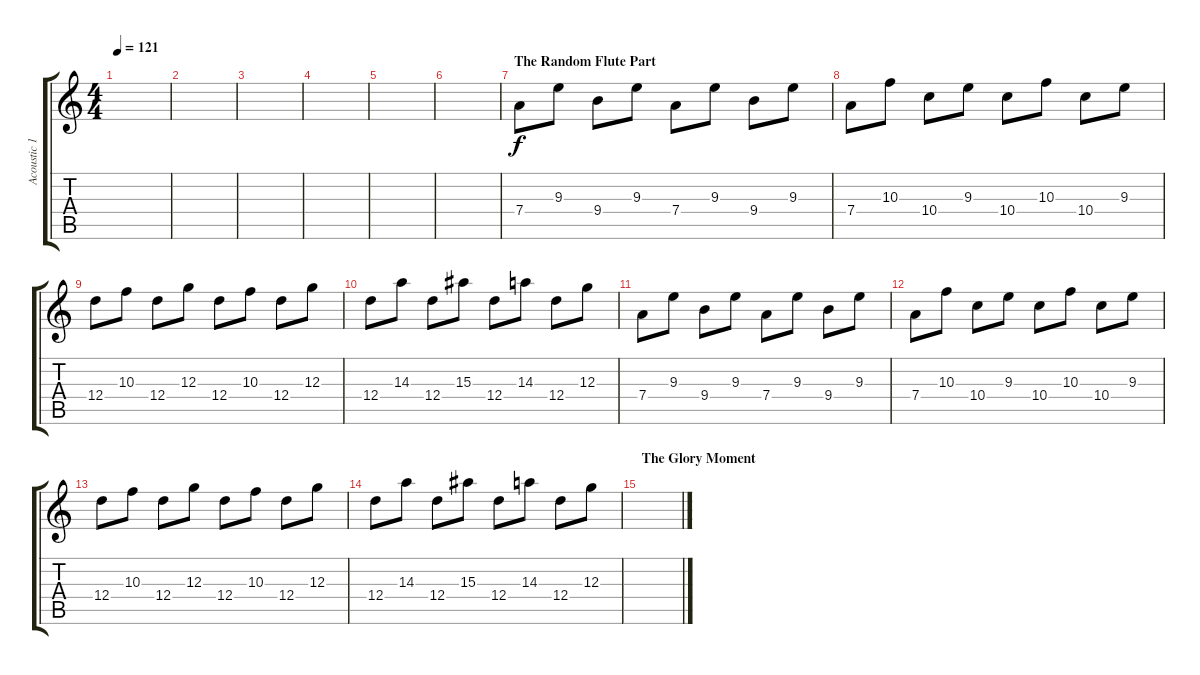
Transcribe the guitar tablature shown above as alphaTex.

\track ("Acoustic 1" "Acoustic 1") {instrument acousticguitarnylon}
\staff {score tabs}
\tuning (E4 B3 G3 D3 A2 D2) {hide}
\ts (4 4)
\tempo 121
\clef g2
\ks c
|
|
|
|
|
|
\section ("" "The Random Flute Part")
7.4.8{instrument flute} 9.3.8 9.4.8 9.3.8 7.4.8 9.3.8 9.4.8 9.3.8 |
7.4.8 10.3.8 10.4.8 9.3.8 10.4.8 10.3.8 10.4.8 9.3.8 |
12.4.8 10.3.8 12.4.8 12.3.8 12.4.8 10.3.8 12.4.8 12.3.8 |
12.4.8 14.3.8 12.4.8 15.3.8 12.4.8 14.3.8 12.4.8 12.3.8 |
7.4.8 9.3.8 9.4.8 9.3.8 7.4.8 9.3.8 9.4.8 9.3.8 |
7.4.8 10.3.8 10.4.8 9.3.8 10.4.8 10.3.8 10.4.8 9.3.8 |
12.4.8 10.3.8 12.4.8 12.3.8 12.4.8 10.3.8 12.4.8 12.3.8 |
12.4.8 14.3.8 12.4.8 15.3.8 12.4.8 14.3.8 12.4.8 12.3.8 |
\section ("" "The Glory Moment")
